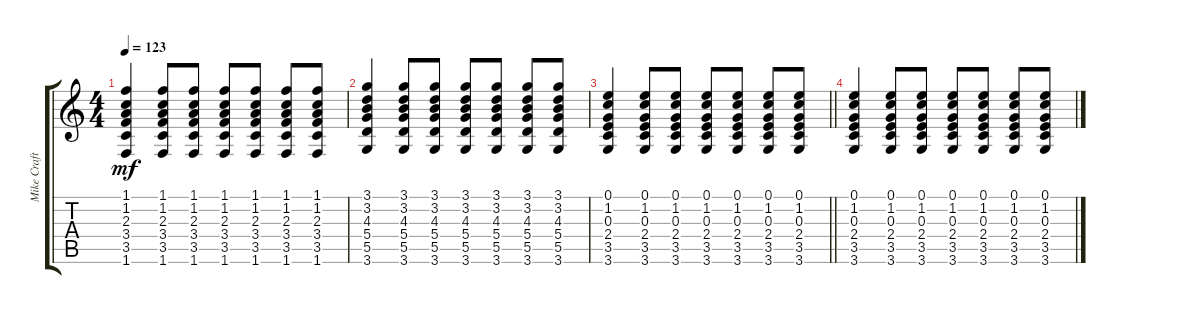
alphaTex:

\track ("Mike Craft - Steel Guitar(Rythm)" "Mike Craft") {instrument acousticguitarsteel}
\staff {score tabs}
\tuning (E4 B3 G3 D3 A2 E2) {hide}
\ts (4 4)
\tempo 123
\clef g2
\ks c
(1.1 1.2 2.3 3.4 3.5 1.6).4{dy mf} (1.1 1.2 2.3 3.4 3.5 1.6).8 (1.1 1.2 2.3 3.4 3.5 1.6).8 (1.1 1.2 2.3 3.4 3.5 1.6).8 (1.1 1.2 2.3 3.4 3.5 1.6).8 (1.1 1.2 2.3 3.4 3.5 1.6).8 (1.1 1.2 2.3 3.4 3.5 1.6).8 |
(3.1 3.2 4.3 5.4 5.5 3.6).4 (3.1 3.2 4.3 5.4 5.5 3.6).8 (3.1 3.2 4.3 5.4 5.5 3.6).8 (3.1 3.2 4.3 5.4 5.5 3.6).8 (3.1 3.2 4.3 5.4 5.5 3.6).8 (3.1 3.2 4.3 5.4 5.5 3.6).8 (3.1 3.2 4.3 5.4 5.5 3.6).8 |
\barLineRight lightlight
(0.1 1.2 0.3 2.4 3.5 3.6).4 (0.1 1.2 0.3 2.4 3.5 3.6).8 (0.1 1.2 0.3 2.4 3.5 3.6).8 (0.1 1.2 0.3 2.4 3.5 3.6).8 (0.1 1.2 0.3 2.4 3.5 3.6).8 (0.1 1.2 0.3 2.4 3.5 3.6).8 (0.1 1.2 0.3 2.4 3.5 3.6).8 |
(0.1 1.2 0.3 2.4 3.5 3.6).4 (0.1 1.2 0.3 2.4 3.5 3.6).8 (0.1 1.2 0.3 2.4 3.5 3.6).8 (0.1 1.2 0.3 2.4 3.5 3.6).8 (0.1 1.2 0.3 2.4 3.5 3.6).8 (0.1 1.2 0.3 2.4 3.5 3.6).8 (0.1 1.2 0.3 2.4 3.5 3.6).8
